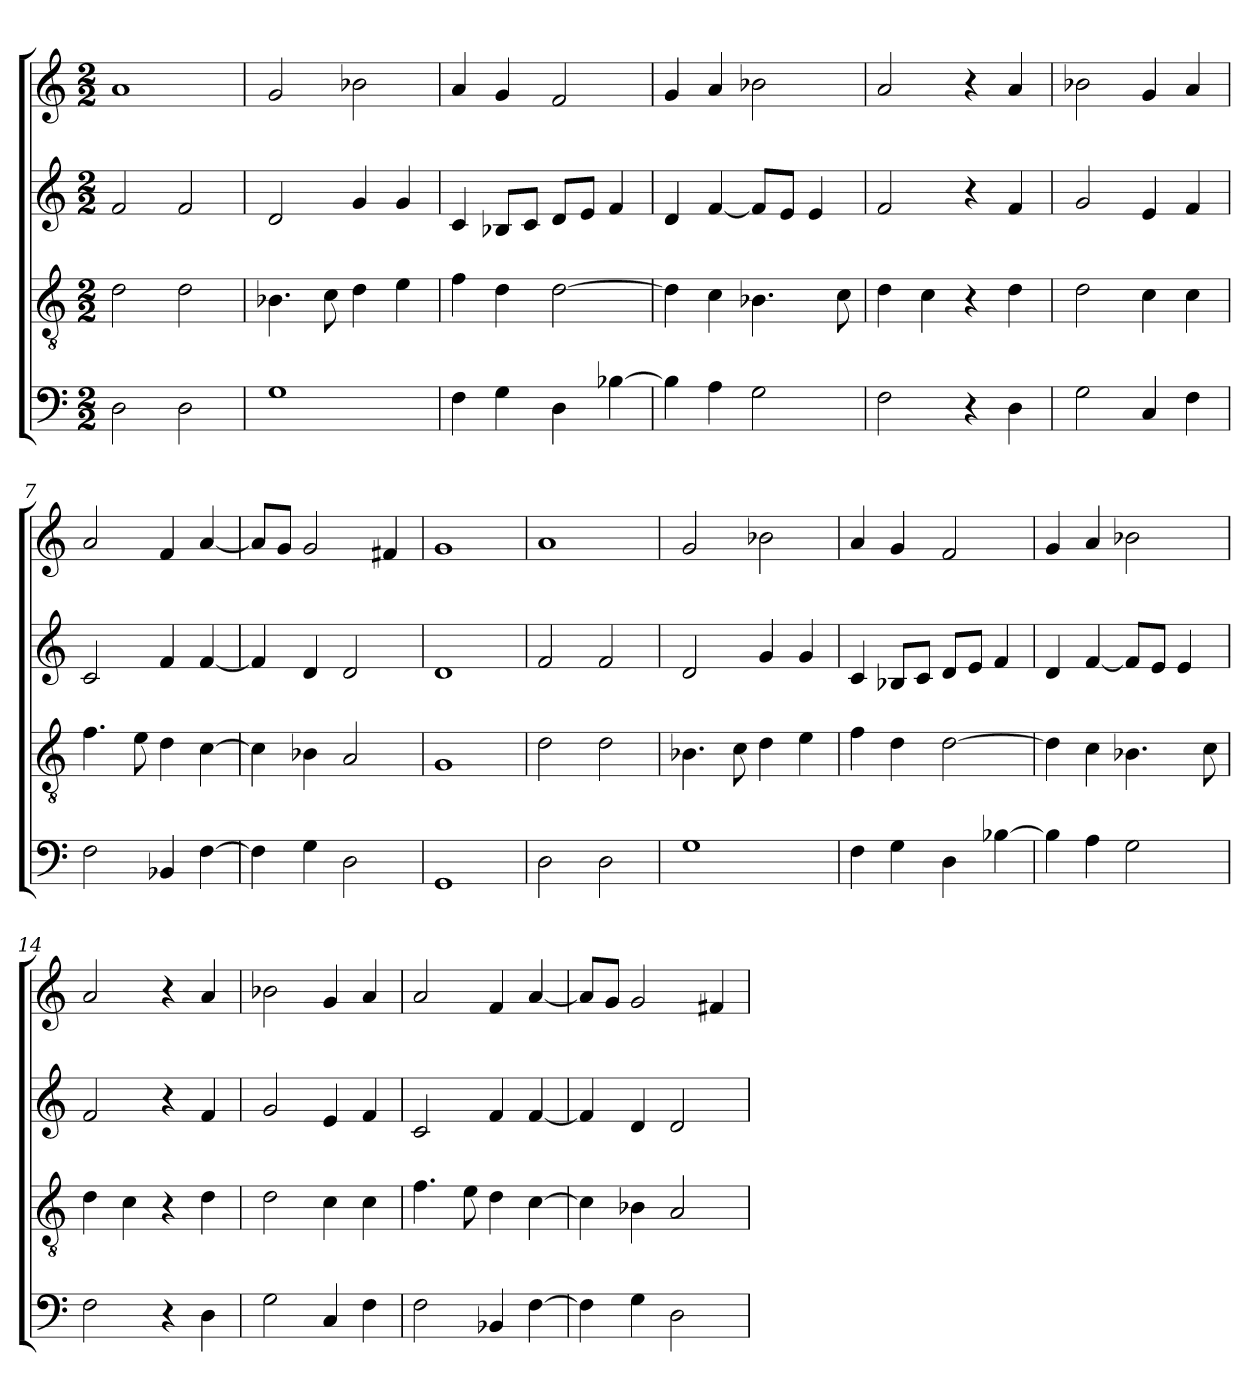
**kern	**kern	**kern	**kern
*part4	*part3	*part2	*part1
*staff4	*staff3	*staff2	*staff1
*clefF4	*clefGv2	*clefG2	*clefG2
*k[]	*k[]	*k[]	*k[]
*M2/2	*M2/2	*M2/2	*M2/2
=1	=1	=1	=1
2D	2d	2f	1a
2D	2d	2f	.
=2	=2	=2	=2
1G	4.B-X	2d	2g
.	8c	.	.
.	4d	4g	2b-X
.	4e	4g	.
=3	=3	=3	=3
4F	4f	4c	4a
4G	4d	8B-XL	4g
.	.	8cJ	.
4D	[2d	8dL	2f
.	.	8eJ	.
[4B-X	.	4f	.
=4	=4	=4	=4
4B-]	4d]	4d	4g
4A	4c	[4f	4a
2G	4.B-X	8fL]	2b-X
.	.	8eJ	.
.	.	4e	.
.	8c	.	.
=5	=5	=5	=5
2F	4d	2f	2a
.	4c	.	.
4r	4r	4r	4r
4D	4d	4f	4a
=6	=6	=6	=6
2G	2d	2g	2b-X
4C	4c	4e	4g
4F	4c	4f	4a
=7	=7	=7	=7
2F	4.f	2c	2a
.	8e	.	.
4BB-X	4d	4f	4f
[4F	[4c	[4f	[4a
=8	=8	=8	=8
4F]	4c]	4f]	8aL]
.	.	.	8gJ
4G	4B-X	4d	2g
2D	2A	2d	.
.	.	.	4f#X
=9	=9	=9	=9
1GG	1G	1d	1g
=10	=10	=10	=10
2D	2d	2f	1a
2D	2d	2f	.
=11	=11	=11	=11
1G	4.B-X	2d	2g
.	8c	.	.
.	4d	4g	2b-X
.	4e	4g	.
=12	=12	=12	=12
4F	4f	4c	4a
4G	4d	8B-XL	4g
.	.	8cJ	.
4D	[2d	8dL	2f
.	.	8eJ	.
[4B-X	.	4f	.
=13	=13	=13	=13
4B-]	4d]	4d	4g
4A	4c	[4f	4a
2G	4.B-X	8fL]	2b-X
.	.	8eJ	.
.	.	4e	.
.	8c	.	.
=14	=14	=14	=14
2F	4d	2f	2a
.	4c	.	.
4r	4r	4r	4r
4D	4d	4f	4a
=15	=15	=15	=15
2G	2d	2g	2b-X
4C	4c	4e	4g
4F	4c	4f	4a
=16	=16	=16	=16
2F	4.f	2c	2a
.	8e	.	.
4BB-X	4d	4f	4f
[4F	[4c	[4f	[4a
=17	=17	=17	=17
4F]	4c]	4f]	8aL]
.	.	.	8gJ
4G	4B-X	4d	2g
2D	2A	2d	.
.	.	.	4f#X
=	=	=	=
*-	*-	*-	*-
